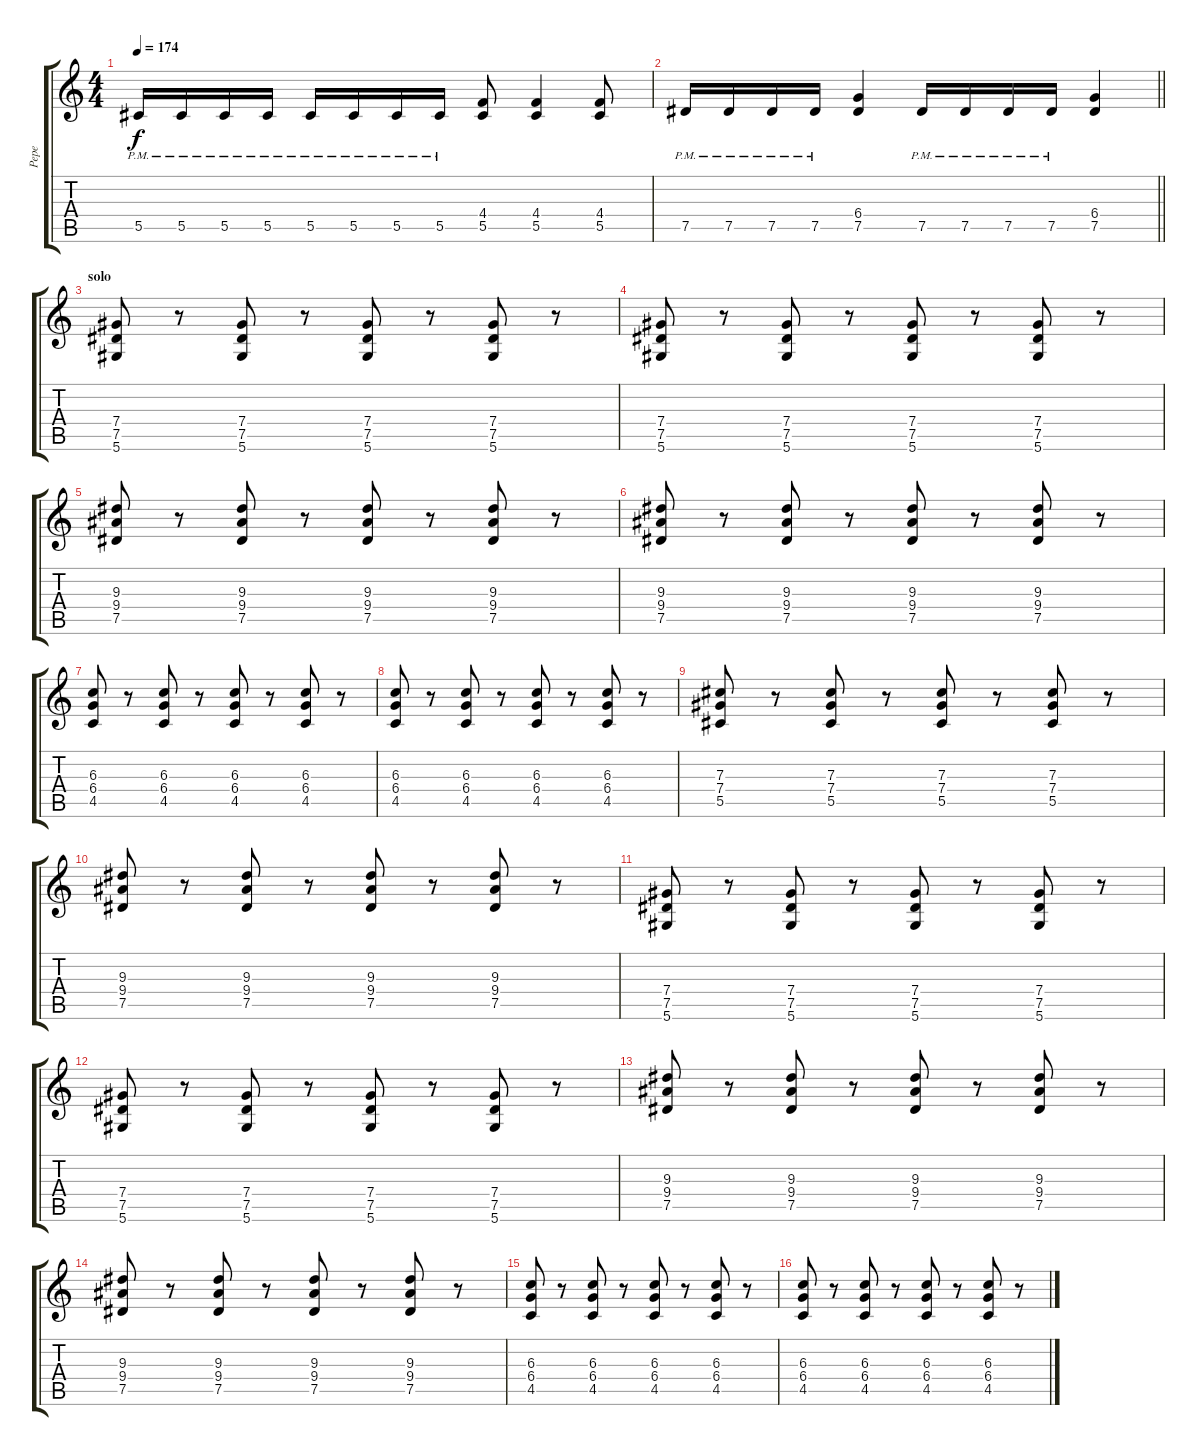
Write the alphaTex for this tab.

\track ("Pepe" "Pepe") {instrument overdrivenguitar}
\staff {score tabs}
\tuning (Eb4 Bb3 Gb3 Db3 Ab2 Eb2) {hide}
\ts (4 4)
\tempo 174
\clef g2
\ks c
5.5{pm}.16{dy f} 5.5{pm}.16 5.5{pm}.16 5.5{pm}.16 5.5{pm}.16 5.5{pm}.16 5.5{pm}.16 5.5{pm}.16 (4.4 5.5).8 (4.4 5.5).4 (4.4 5.5).8 |
\barLineRight lightlight
7.5{pm}.16 7.5{pm}.16 7.5{pm}.16 7.5{pm}.16 (6.4 7.5).4 7.5{pm}.16 7.5{pm}.16 7.5{pm}.16 7.5{pm}.16 (6.4 7.5).4 |
\section ("" "solo")
(7.4 7.5 5.6).8 r.8 (7.4 7.5 5.6).8 r.8 (7.4 7.5 5.6).8 r.8 (7.4 7.5 5.6).8 r.8 |
(7.4 7.5 5.6).8 r.8 (7.4 7.5 5.6).8 r.8 (7.4 7.5 5.6).8 r.8 (7.4 7.5 5.6).8 r.8 |
(9.3 9.4 7.5).8 r.8 (9.3 9.4 7.5).8 r.8 (9.3 9.4 7.5).8 r.8 (9.3 9.4 7.5).8 r.8 |
(9.3 9.4 7.5).8 r.8 (9.3 9.4 7.5).8 r.8 (9.3 9.4 7.5).8 r.8 (9.3 9.4 7.5).8 r.8 |
(6.3 6.4 4.5).8 r.8 (6.3 6.4 4.5).8 r.8 (6.3 6.4 4.5).8 r.8 (6.3 6.4 4.5).8 r.8 |
(6.3 6.4 4.5).8 r.8 (6.3 6.4 4.5).8 r.8 (6.3 6.4 4.5).8 r.8 (6.3 6.4 4.5).8 r.8 |
(7.3 7.4 5.5).8 r.8 (7.3 7.4 5.5).8 r.8 (7.3 7.4 5.5).8 r.8 (7.3 7.4 5.5).8 r.8 |
(9.3 9.4 7.5).8 r.8 (9.3 9.4 7.5).8 r.8 (9.3 9.4 7.5).8 r.8 (9.3 9.4 7.5).8 r.8 |
(7.4 7.5 5.6).8 r.8 (7.4 7.5 5.6).8 r.8 (7.4 7.5 5.6).8 r.8 (7.4 7.5 5.6).8 r.8 |
(7.4 7.5 5.6).8 r.8 (7.4 7.5 5.6).8 r.8 (7.4 7.5 5.6).8 r.8 (7.4 7.5 5.6).8 r.8 |
(9.3 9.4 7.5).8 r.8 (9.3 9.4 7.5).8 r.8 (9.3 9.4 7.5).8 r.8 (9.3 9.4 7.5).8 r.8 |
(9.3 9.4 7.5).8 r.8 (9.3 9.4 7.5).8 r.8 (9.3 9.4 7.5).8 r.8 (9.3 9.4 7.5).8 r.8 |
(6.3 6.4 4.5).8 r.8 (6.3 6.4 4.5).8 r.8 (6.3 6.4 4.5).8 r.8 (6.3 6.4 4.5).8 r.8 |
(6.3 6.4 4.5).8 r.8 (6.3 6.4 4.5).8 r.8 (6.3 6.4 4.5).8 r.8 (6.3 6.4 4.5).8 r.8
